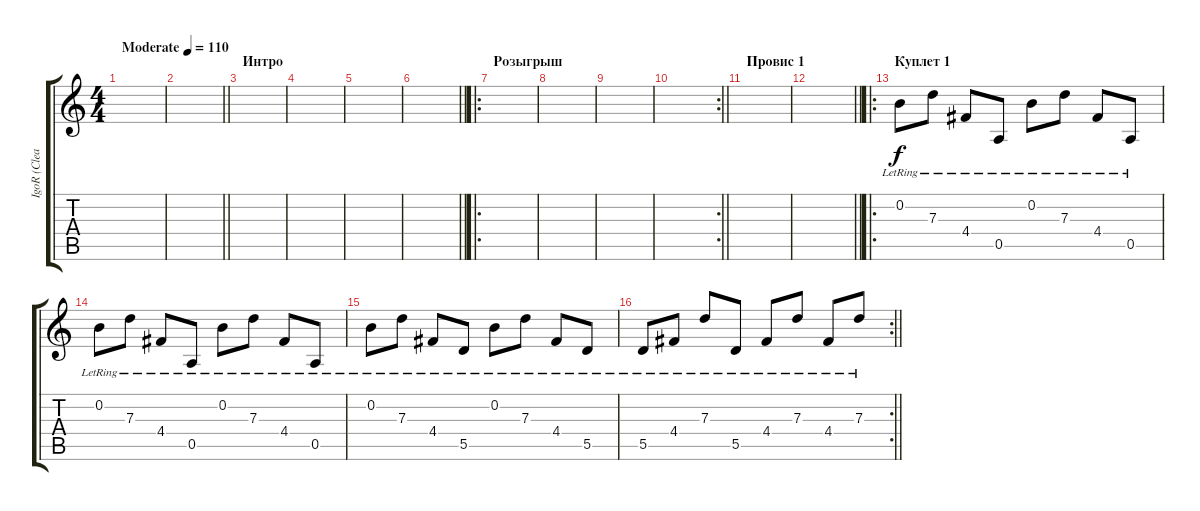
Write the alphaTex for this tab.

\track ("IgoR (Clean)" "IgoR (Clea") {instrument electricguitarclean}
\staff {score tabs}
\tuning (E4 B3 G3 D3 A2 E2) {hide}
\ts (4 4)
\tempo (110 "Moderate")
\clef g2
\ks c
|
\barLineRight lightlight
|
\section ("" "Интро")
|
|
|
\barLineRight lightlight
|
\ro
\section ("" "Розыгрыш")
|
|
|
\rc 2
\barLineRight lightlight
|
\section ("" "Провис 1")
|
\barLineRight lightlight
|
\ro
\section ("" "Куплет 1")
0.2{lr}.8 7.3{lr}.8 4.4{lr}.8 0.5{lr}.8 0.2{lr}.8 7.3{lr}.8 4.4{lr}.8 0.5{lr}.8 |
0.2{lr}.8 7.3{lr}.8 4.4{lr}.8 0.5{lr}.8 0.2{lr}.8 7.3{lr}.8 4.4{lr}.8 0.5{lr}.8 |
0.2{lr}.8 7.3{lr}.8 4.4{lr}.8 5.5{lr}.8 0.2{lr}.8 7.3{lr}.8 4.4{lr}.8 5.5{lr}.8 |
\rc 2
\barLineRight lightlight
5.5{lr}.8 4.4{lr}.8 7.3{lr}.8 5.5{lr}.8 4.4{lr}.8 7.3{lr}.8 4.4{lr}.8 7.3{lr}.8
